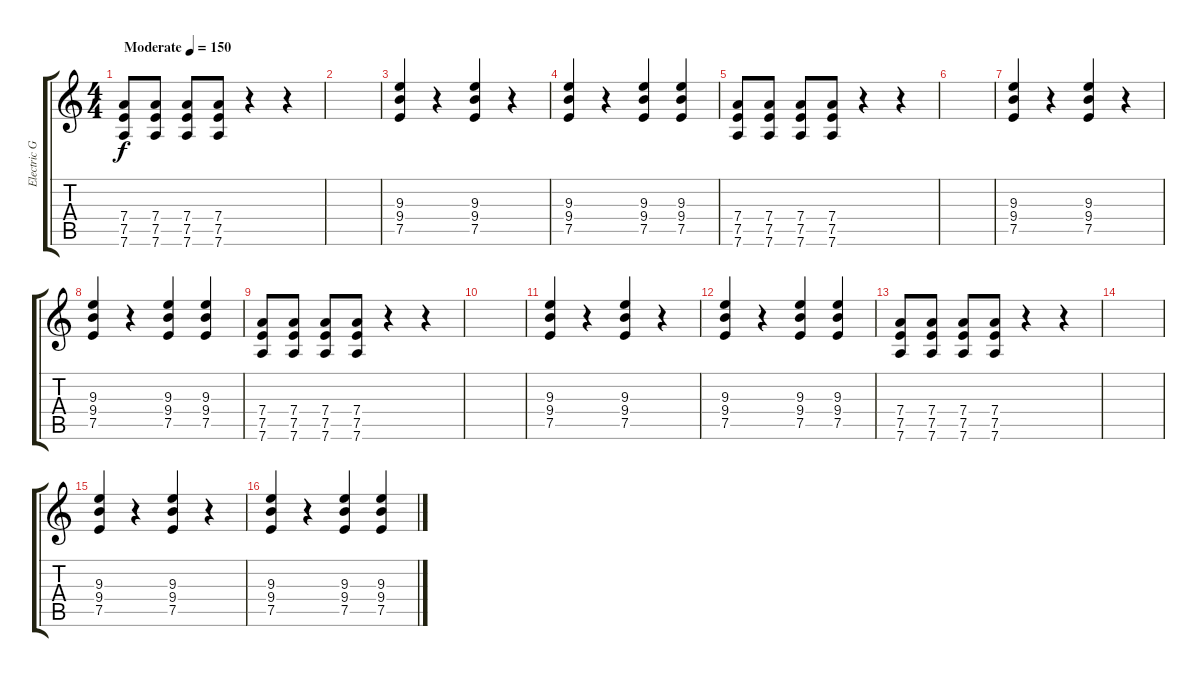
\track ("Electric Guitar" "Electric G") {instrument distortionguitar}
\staff {score tabs}
\tuning (E4 B3 G3 D3 A2 D2) {hide}
\ts (4 4)
\tempo (150 "Moderate")
\clef g2
\ks c
(7.4 7.5 7.6).8{dy f instrument distortionguitar} (7.4 7.5 7.6).8 (7.4 7.5 7.6).8 (7.4 7.5 7.6).8 r.4 r.4 |
|
(9.3 9.4 7.5).4 r.4 (9.3 9.4 7.5).4 r.4 |
(9.3 9.4 7.5).4 r.4 (9.3 9.4 7.5).4 (9.3 9.4 7.5).4 |
(7.4 7.5 7.6).8 (7.4 7.5 7.6).8 (7.4 7.5 7.6).8 (7.4 7.5 7.6).8 r.4 r.4 |
|
(9.3 9.4 7.5).4 r.4 (9.3 9.4 7.5).4 r.4 |
(9.3 9.4 7.5).4 r.4 (9.3 9.4 7.5).4 (9.3 9.4 7.5).4 |
(7.4 7.5 7.6).8 (7.4 7.5 7.6).8 (7.4 7.5 7.6).8 (7.4 7.5 7.6).8 r.4 r.4 |
|
(9.3 9.4 7.5).4 r.4 (9.3 9.4 7.5).4 r.4 |
(9.3 9.4 7.5).4 r.4 (9.3 9.4 7.5).4 (9.3 9.4 7.5).4 |
(7.4 7.5 7.6).8 (7.4 7.5 7.6).8 (7.4 7.5 7.6).8 (7.4 7.5 7.6).8 r.4 r.4 |
|
(9.3 9.4 7.5).4 r.4 (9.3 9.4 7.5).4 r.4 |
(9.3 9.4 7.5).4 r.4 (9.3 9.4 7.5).4 (9.3 9.4 7.5).4
